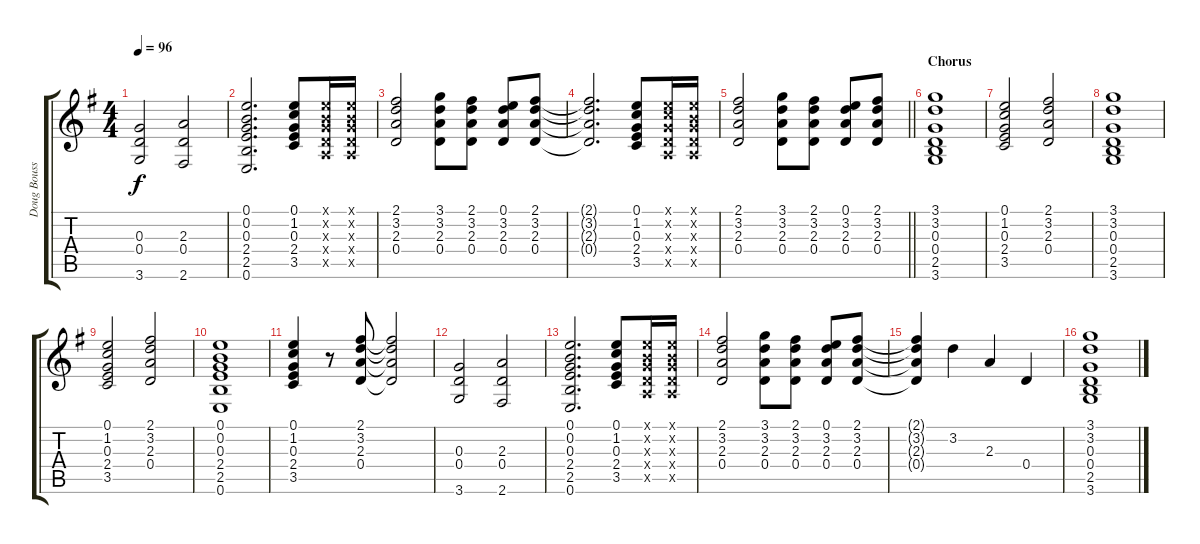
\track ("Doug Boussi" "Doug Bouss") {instrument overdrivenguitar}
\staff {score tabs}
\tuning (E4 B3 G3 D3 A2 E2) {hide}
\ts (4 4)
\tempo 96
\clef g2
\ks g
(0.3 0.4 3.6).2{dy f} (2.3 0.4 2.6).2 |
(0.1 0.2 0.3 2.4 2.5 0.6).2{d} (0.1 1.2 0.3 2.4 3.5).8 (0.1{x} 0.2{x} 0.3{x} 0.4{x} 0.5{x}).16 (0.1{x} 0.2{x} 0.3{x} 0.4{x} 0.5{x}).16 |
(2.1 3.2 2.3 0.4).2 (3.1 3.2 2.3 0.4).8 (2.1 3.2 2.3 0.4).8 (0.1 3.2 2.3 0.4).8 (2.1 3.2 2.3 0.4).8 |
(2.1{t} 3.2{t} 2.3{t} 0.4{t}).2{d} (0.1 1.2 0.3 2.4 3.5).8 (0.1{x} 1.2{x} 0.3{x} 0.4{x} 0.5{x}).16 (0.1{x} 0.2{x} 0.3{x} 0.4{x} 0.5{x}).16 |
\barLineRight lightlight
(2.1 3.2 2.3 0.4).2 (3.1 3.2 2.3 0.4).8 (2.1 3.2 2.3 0.4).8 (0.1 3.2 2.3 0.4).8 (2.1 3.2 2.3 0.4).8 |
\section ("" "Chorus")
(3.1 3.2 0.3 0.4 2.5 3.6).1 |
(0.1 1.2 0.3 2.4 3.5).2 (2.1 3.2 2.3 0.4).2 |
(3.1 3.2 0.3 0.4 2.5 3.6).1 |
(0.1 1.2 0.3 2.4 3.5).2 (2.1 3.2 2.3 0.4).2 |
(0.1 0.2 0.3 2.4 2.5 0.6).1 |
(0.1 1.2 0.3 2.4 3.5).4 r.8 (2.1 3.2 2.3 0.4).8 (2.1{t} 3.2{t} 2.3{t} 0.4{t}).2 |
(0.3 0.4 3.6).2 (2.3 0.4 2.6).2 |
(0.1 0.2 0.3 2.4 2.5 0.6).2{d} (0.1 1.2 0.3 2.4 3.5).8 (0.1{x} 0.2{x} 0.3{x} 0.4{x} 0.5{x}).16 (0.1{x} 0.2{x} 0.3{x} 0.4{x} 0.5{x}).16 |
(2.1 3.2 2.3 0.4).2 (3.1 3.2 2.3 0.4).8 (2.1 3.2 2.3 0.4).8 (0.1 3.2 2.3 0.4).8 (2.1 3.2 2.3 0.4).8 |
(2.1{t} 3.2{t} 2.3{t} 0.4{t}).4 3.2.4 2.3.4 0.4.4 |
(3.1 3.2 0.3 0.4 2.5 3.6).1
